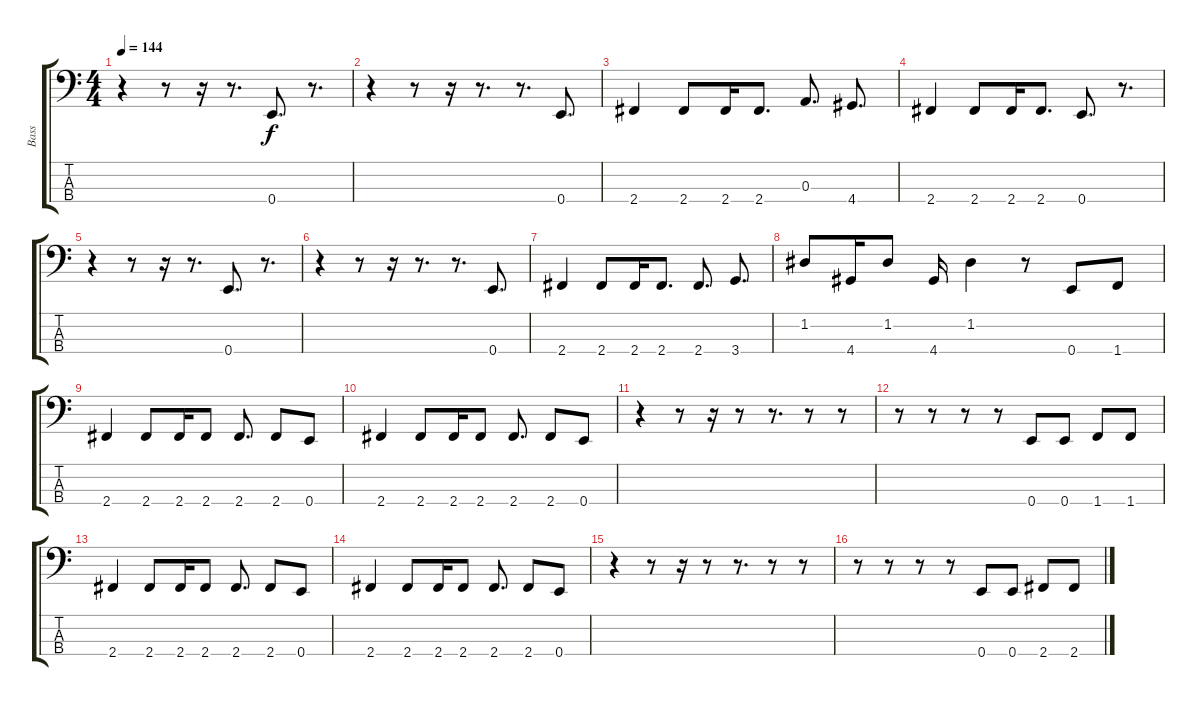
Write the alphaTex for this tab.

\track ("Bass" "Bass") {instrument electricbasspick}
\staff {score tabs}
\tuning (G2 D2 A1 E1) {hide}
\ts (4 4)
\tempo 144
\clef f4
\ks c
r.4{dy f} r.8 r.16 r.8{d} 0.4.8{d} r.8{d} |
r.4 r.8 r.16 r.8{d} r.8{d} 0.4.8{d} |
2.4.4 2.4.8 2.4.16 2.4.8{d} 0.3.8{d} 4.4.8{d} |
2.4.4 2.4.8 2.4.16 2.4.8{d} 0.4.8{d} r.8{d} |
r.4 r.8 r.16 r.8{d} 0.4.8{d} r.8{d} |
r.4 r.8 r.16 r.8{d} r.8{d} 0.4.8{d} |
2.4.4 2.4.8 2.4.16 2.4.8{d} 2.4.8{d} 3.4.8{d} |
1.2.8 4.4.16 1.2.8 4.4.16 1.2.4 r.8 0.4.8 1.4.8 |
2.4.4 2.4.8 2.4.16 2.4.8 2.4.8{d} 2.4.8 0.4.8 |
2.4.4 2.4.8 2.4.16 2.4.8 2.4.8{d} 2.4.8 0.4.8 |
r.4 r.8 r.16 r.8 r.8{d} r.8 r.8 |
r.8 r.8 r.8 r.8 0.4.8 0.4.8 1.4.8 1.4.8 |
2.4.4 2.4.8 2.4.16 2.4.8 2.4.8{d} 2.4.8 0.4.8 |
2.4.4 2.4.8 2.4.16 2.4.8 2.4.8{d} 2.4.8 0.4.8 |
r.4 r.8 r.16 r.8 r.8{d} r.8 r.8 |
r.8 r.8 r.8 r.8 0.4.8 0.4.8 2.4.8 2.4.8
